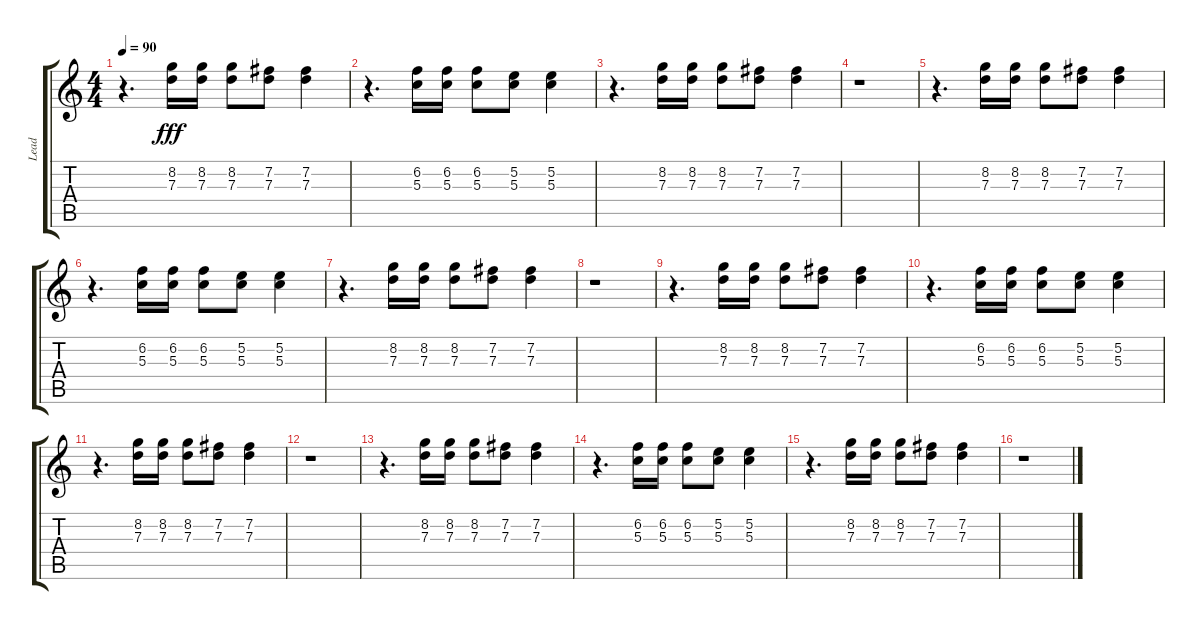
\track ("Lead" "Lead") {instrument overdrivenguitar}
\staff {score tabs}
\tuning (E4 B3 G3 D3 A2 E2) {hide}
\ts (4 4)
\tempo 90
\clef g2
\ks c
r.4{d dy fff} (8.2 7.3).16 (8.2 7.3).16 (8.2 7.3).8 (7.2 7.3).8 (7.2 7.3).4 |
r.4{d} (6.2 5.3).16 (6.2 5.3).16 (6.2 5.3).8 (5.2 5.3).8 (5.2 5.3).4 |
r.4{d} (8.2 7.3).16 (8.2 7.3).16 (8.2 7.3).8 (7.2 7.3).8 (7.2 7.3).4 |
r.1 |
r.4{d} (8.2 7.3).16 (8.2 7.3).16 (8.2 7.3).8 (7.2 7.3).8 (7.2 7.3).4 |
r.4{d} (6.2 5.3).16 (6.2 5.3).16 (6.2 5.3).8 (5.2 5.3).8 (5.2 5.3).4 |
r.4{d} (8.2 7.3).16 (8.2 7.3).16 (8.2 7.3).8 (7.2 7.3).8 (7.2 7.3).4 |
r.1 |
r.4{d} (8.2 7.3).16 (8.2 7.3).16 (8.2 7.3).8 (7.2 7.3).8 (7.2 7.3).4 |
r.4{d} (6.2 5.3).16 (6.2 5.3).16 (6.2 5.3).8 (5.2 5.3).8 (5.2 5.3).4 |
r.4{d} (8.2 7.3).16 (8.2 7.3).16 (8.2 7.3).8 (7.2 7.3).8 (7.2 7.3).4 |
r.1 |
r.4{d} (8.2 7.3).16 (8.2 7.3).16 (8.2 7.3).8 (7.2 7.3).8 (7.2 7.3).4 |
r.4{d} (6.2 5.3).16 (6.2 5.3).16 (6.2 5.3).8 (5.2 5.3).8 (5.2 5.3).4 |
r.4{d} (8.2 7.3).16 (8.2 7.3).16 (8.2 7.3).8 (7.2 7.3).8 (7.2 7.3).4 |
r.1
